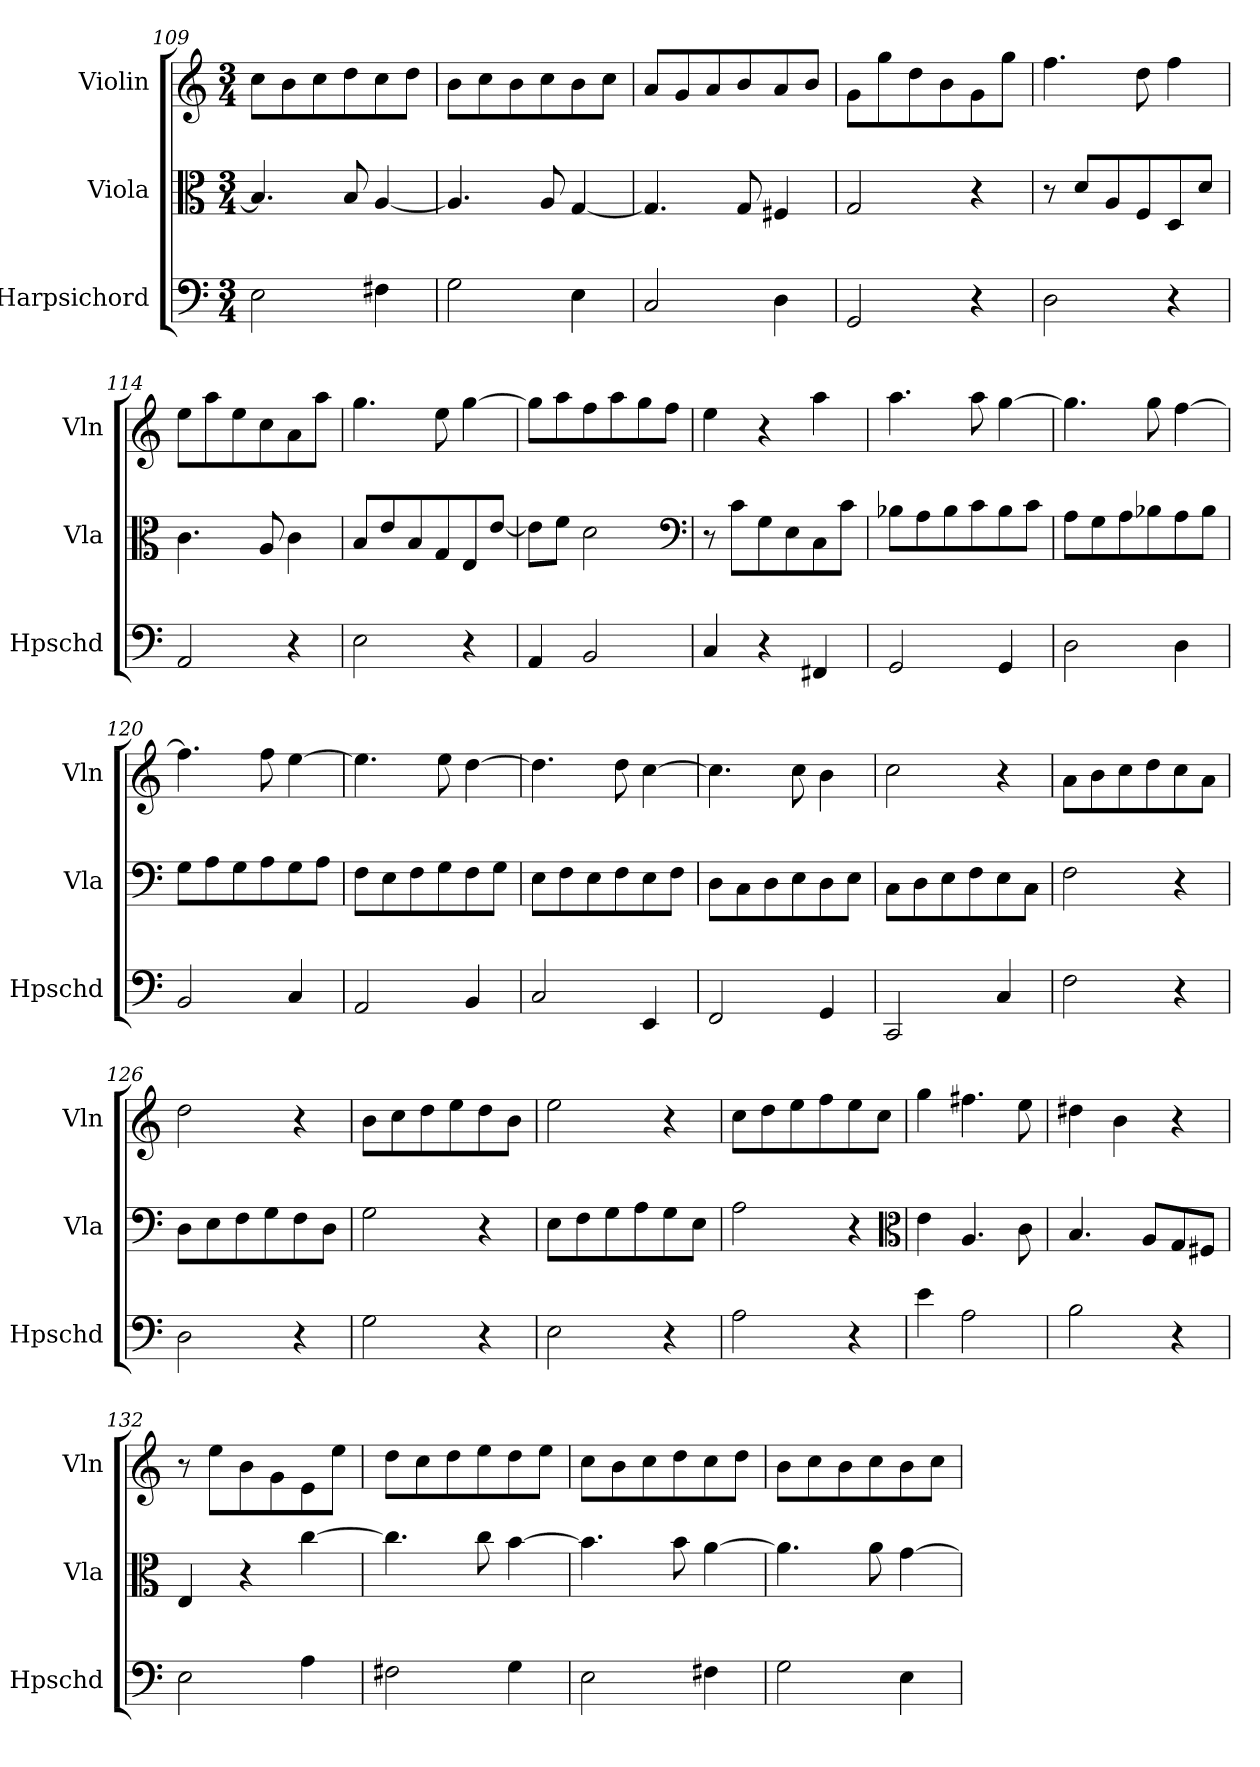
**kern	**kern	**kern
*part3	*part2	*part1
*staff3	*staff2	*staff1
*I"Harpsichord	*I"Viola	*I"Violin
*I'Hpschd	*I'Vla	*I'Vln
*clefF4	*clefC3	*clefG2
*k[]	*k[]	*k[]
*M3/4	*M3/4	*M3/4
=109	=109	=109
2E\	4.B/]	8cc\L
.	.	8b\
.	.	8cc\
.	8B/	8dd\
4F#X\	[4A/	8cc\
.	.	8dd\J
=110	=110	=110
2G\	4.A/]	8b\L
.	.	8cc\
.	.	8b\
.	8A/	8cc\
4E\	[4G/	8b\
.	.	8cc\J
=111	=111	=111
2C/	4.G/]	8a/L
.	.	8g/
.	.	8a/
.	8G/	8b/
4D\	4F#X/	8a/
.	.	8b/J
=112	=112	=112
2GG/	2G/	8g\L
.	.	8gg\
.	.	8dd\
.	.	8b\
4r	4r	8g\
.	.	8gg\J
=113	=113	=113
2D\	8r	4.ff\
.	8d/L	.
.	8A/	.
.	8F/	8dd\
4r	8D/	4ff\
.	8d/J	.
=114	=114	=114
2AA/	4.c\	8ee\L
.	.	8aa\
.	.	8ee\
.	8A/	8cc\
4r	4c\	8a\
.	.	8aa\J
=115	=115	=115
2E\	8B/L	4.gg\
.	8e/	.
.	8B/	.
.	8G/	8ee\
4r	8E/	[4gg\
.	[8e/J	.
=116	=116	=116
4AA/	8e\L]	8gg\L]
.	8f\J	8aa\
2BB/	2d\	8ff\
.	.	8aa\
.	.	8gg\
.	.	8ff\J
*	*clefF4	*
=117	=117	=117
4C/	8r	4ee\
.	8c\L	.
4r	8G\	4r
.	8E\	.
4FF#X/	8C\	4aa\
.	8c\J	.
=118	=118	=118
2GG/	8B-X\L	4.aa\
.	8A\	.
.	8B-\	.
.	8c\	8aa\
4GG/	8B-\	[4gg\
.	8c\J	.
=119	=119	=119
2D\	8A\L	4.gg\]
.	8G\	.
.	8A\	.
.	8B-X\	8gg\
4D\	8A\	[4ff\
.	8B-\J	.
=120	=120	=120
2BB/	8G\L	4.ff\]
.	8A\	.
.	8G\	.
.	8A\	8ff\
4C/	8G\	[4ee\
.	8A\J	.
=121	=121	=121
2AA/	8F\L	4.ee\]
.	8E\	.
.	8F\	.
.	8G\	8ee\
4BB/	8F\	[4dd\
.	8G\J	.
=122	=122	=122
2C/	8E\L	4.dd\]
.	8F\	.
.	8E\	.
.	8F\	8dd\
4EE/	8E\	[4cc\
.	8F\J	.
=123	=123	=123
2FF/	8D\L	4.cc\]
.	8C\	.
.	8D\	.
.	8E\	8cc\
4GG/	8D\	4b\
.	8E\J	.
=124	=124	=124
2CC/	8C\L	2cc\
.	8D\	.
.	8E\	.
.	8F\	.
4C/	8E\	4r
.	8C\J	.
=125	=125	=125
2F\	2F\	8a\L
.	.	8b\
.	.	8cc\
.	.	8dd\
4r	4r	8cc\
.	.	8a\J
=126	=126	=126
2D\	8D\L	2dd\
.	8E\	.
.	8F\	.
.	8G\	.
4r	8F\	4r
.	8D\J	.
=127	=127	=127
2G\	2G\	8b\L
.	.	8cc\
.	.	8dd\
.	.	8ee\
4r	4r	8dd\
.	.	8b\J
=128	=128	=128
2E\	8E\L	2ee\
.	8F\	.
.	8G\	.
.	8A\	.
4r	8G\	4r
.	8E\J	.
=129	=129	=129
2A\	2A\	8cc\L
.	.	8dd\
.	.	8ee\
.	.	8ff\
4r	4r	8ee\
.	.	8cc\J
*	*clefC3	*
=130	=130	=130
4e\	4e\	4gg\
2A\	4.A/	4.ff#X\
.	8c\	8ee\
=131	=131	=131
2B\	4.B/	4dd#X\
.	.	4b\
.	8A/L	.
4r	8G/	4r
.	8F#X/J	.
=132	=132	=132
2E\	4E/	8r
.	.	8ee\L
.	4r	8b\
.	.	8g\
4A\	[4cc\	8e\
.	.	8ee\J
=133	=133	=133
2F#X\	4.cc\]	8dd\L
.	.	8cc\
.	.	8dd\
.	8cc\	8ee\
4G\	[4b\	8dd\
.	.	8ee\J
=134	=134	=134
2E\	4.b\]	8cc\L
.	.	8b\
.	.	8cc\
.	8b\	8dd\
4F#X\	[4a\	8cc\
.	.	8dd\J
=135	=135	=135
2G\	4.a\]	8b\L
.	.	8cc\
.	.	8b\
.	8a\	8cc\
4E\	[4g\	8b\
.	.	8cc\J
=	=	=
*-	*-	*-
